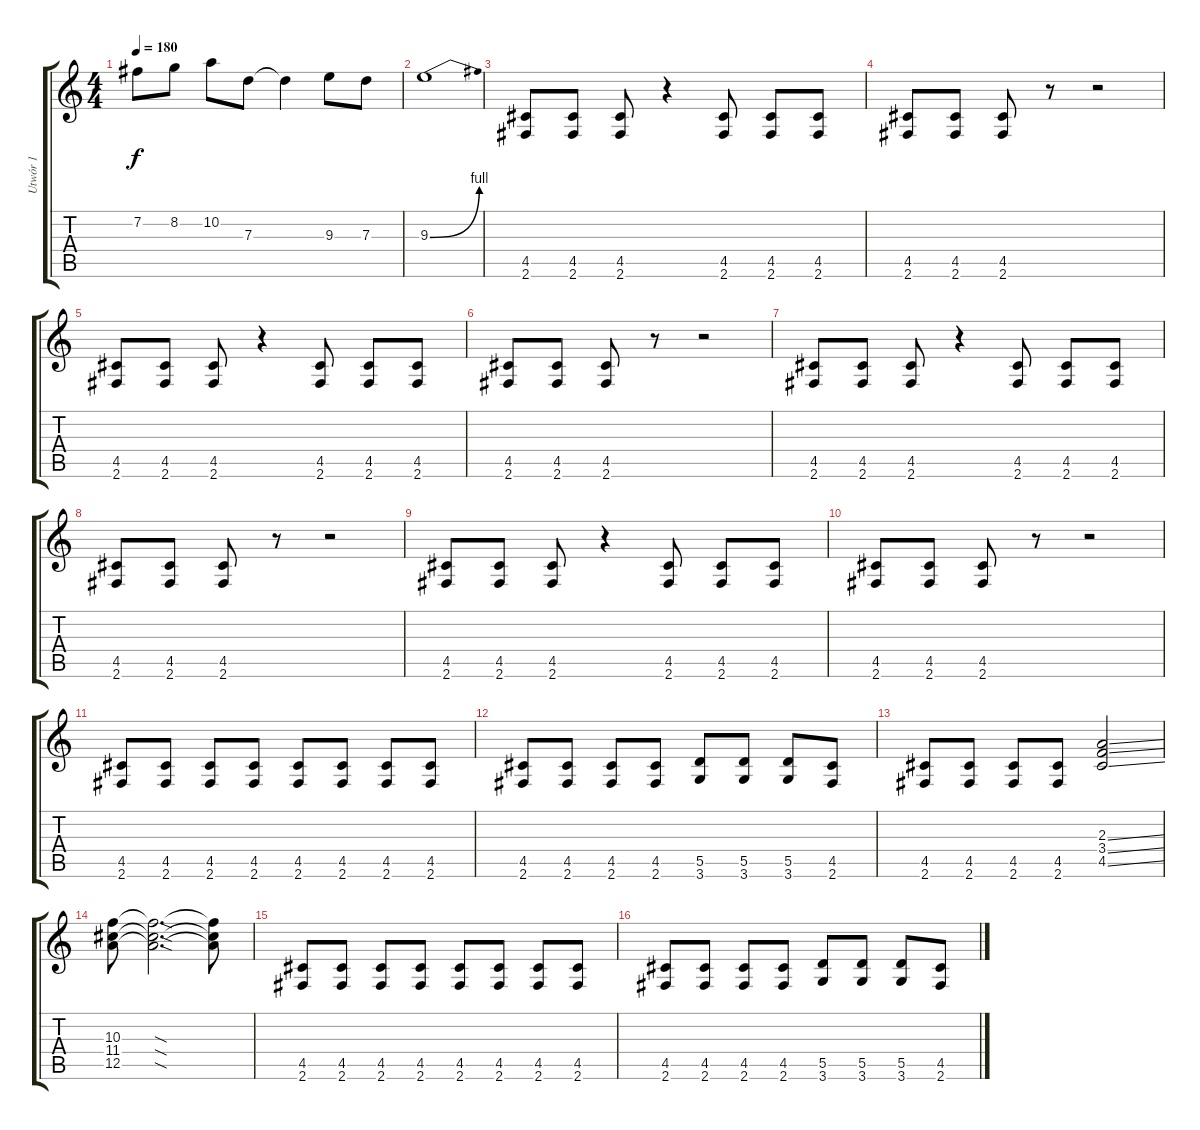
\track ("Utwór 1" "Utwór 1") {mute instrument overdrivenguitar}
\staff {score tabs}
\tuning (E4 B3 G3 D3 A2 E2) {hide}
\ts (4 4)
\tempo 180
\clef g2
\ks c
7.2.8{dy f} 8.2.8 10.2.8 7.3.8 7.3{t}.4 9.3.8 7.3.8 |
9.3{be (bend 0 0 60 4)}.1 |
(4.5 2.6).8 (4.5 2.6).8 (4.5 2.6).8 r.4 (4.5 2.6).8 (4.5 2.6).8 (4.5 2.6).8 |
(4.5 2.6).8 (4.5 2.6).8 (4.5 2.6).8 r.8 r.2 |
(4.5 2.6).8 (4.5 2.6).8 (4.5 2.6).8 r.4 (4.5 2.6).8 (4.5 2.6).8 (4.5 2.6).8 |
(4.5 2.6).8 (4.5 2.6).8 (4.5 2.6).8 r.8 r.2 |
(4.5 2.6).8 (4.5 2.6).8 (4.5 2.6).8 r.4 (4.5 2.6).8 (4.5 2.6).8 (4.5 2.6).8 |
(4.5 2.6).8 (4.5 2.6).8 (4.5 2.6).8 r.8 r.2 |
(4.5 2.6).8 (4.5 2.6).8 (4.5 2.6).8 r.4 (4.5 2.6).8 (4.5 2.6).8 (4.5 2.6).8 |
(4.5 2.6).8 (4.5 2.6).8 (4.5 2.6).8 r.8 r.2 |
(4.5 2.6).8 (4.5 2.6).8 (4.5 2.6).8 (4.5 2.6).8 (4.5 2.6).8 (4.5 2.6).8 (4.5 2.6).8 (4.5 2.6).8 |
(4.5 2.6).8 (4.5 2.6).8 (4.5 2.6).8 (4.5 2.6).8 (5.5 3.6).8 (5.5 3.6).8 (5.5 3.6).8 (4.5 2.6).8 |
(4.5 2.6).8 (4.5 2.6).8 (4.5 2.6).8 (4.5 2.6).8 (2.3{ss} 3.4{ss} 4.5{ss}).2 |
(10.3 11.4 12.5).8 (10.3{sod t} 11.4{sod t} 12.5{sod t}).2{d} (10.3{t} 11.4{t} 12.5{t}).8 |
(4.5 2.6).8 (4.5 2.6).8 (4.5 2.6).8 (4.5 2.6).8 (4.5 2.6).8 (4.5 2.6).8 (4.5 2.6).8 (4.5 2.6).8 |
(4.5 2.6).8 (4.5 2.6).8 (4.5 2.6).8 (4.5 2.6).8 (5.5 3.6).8 (5.5 3.6).8 (5.5 3.6).8 (4.5 2.6).8
